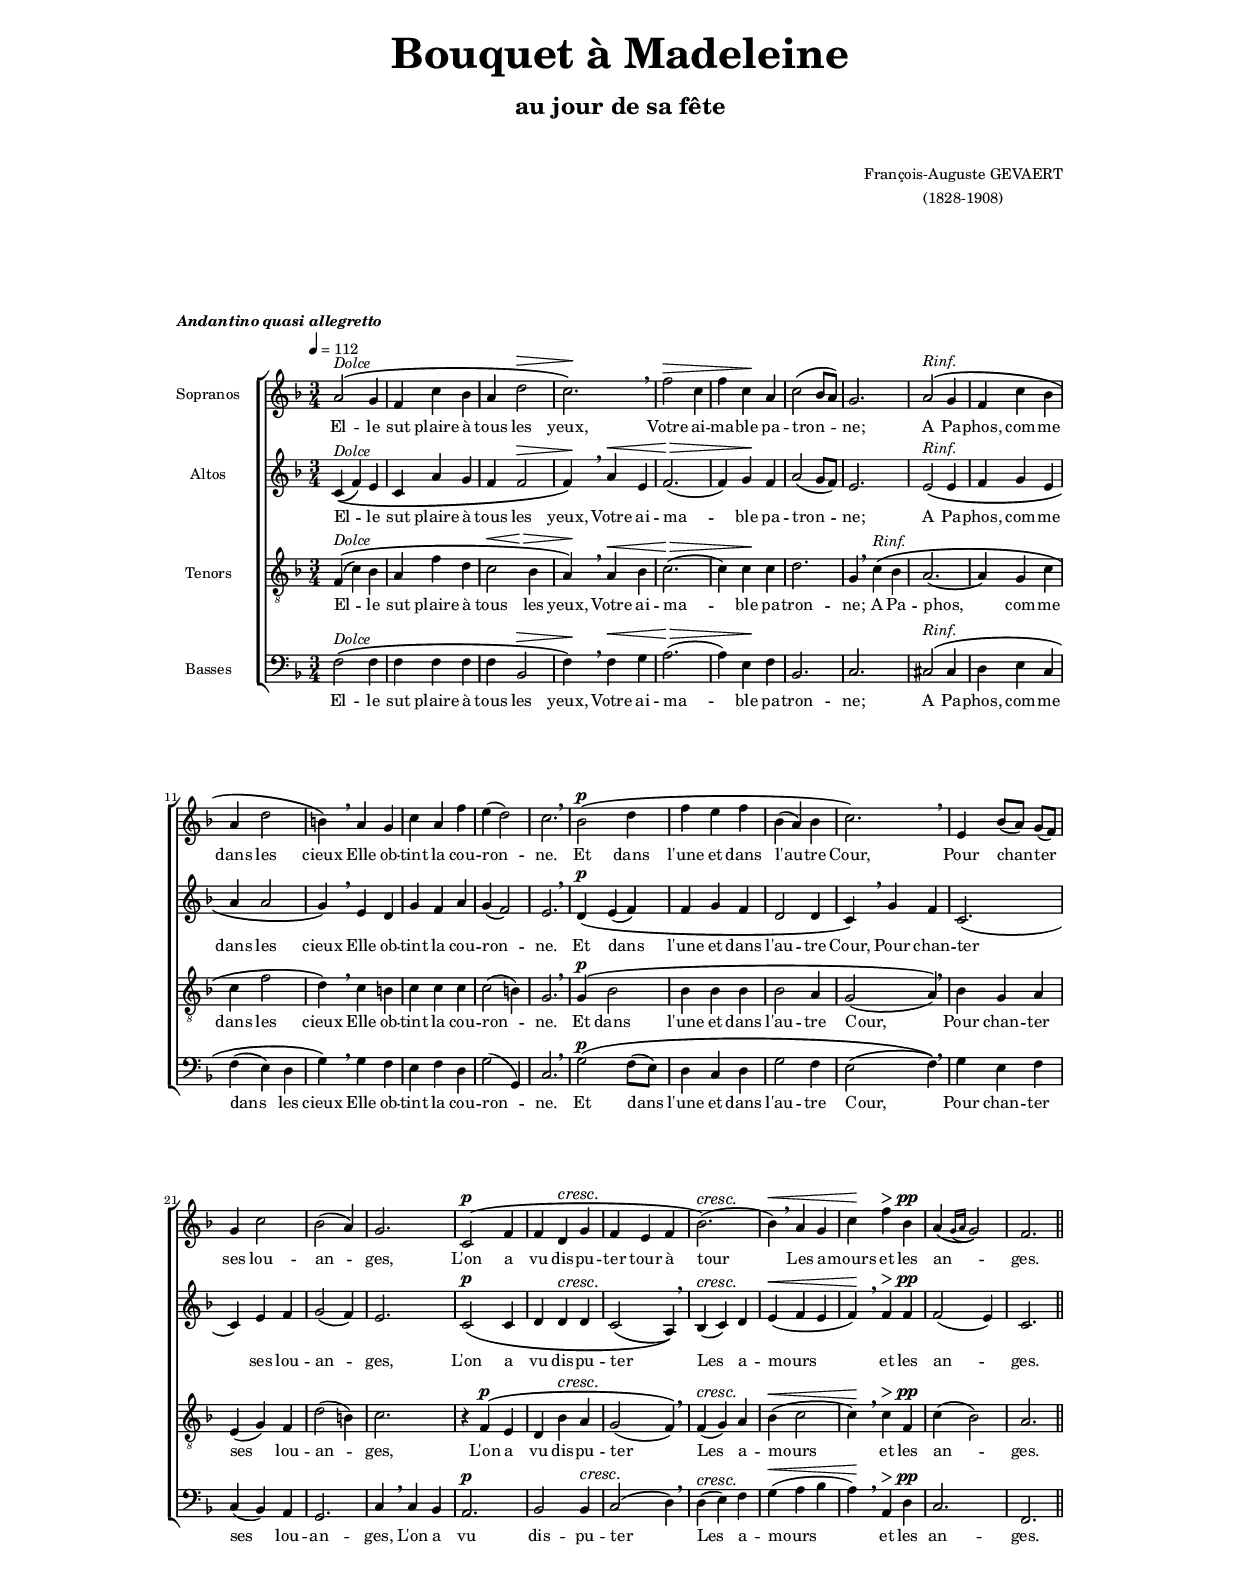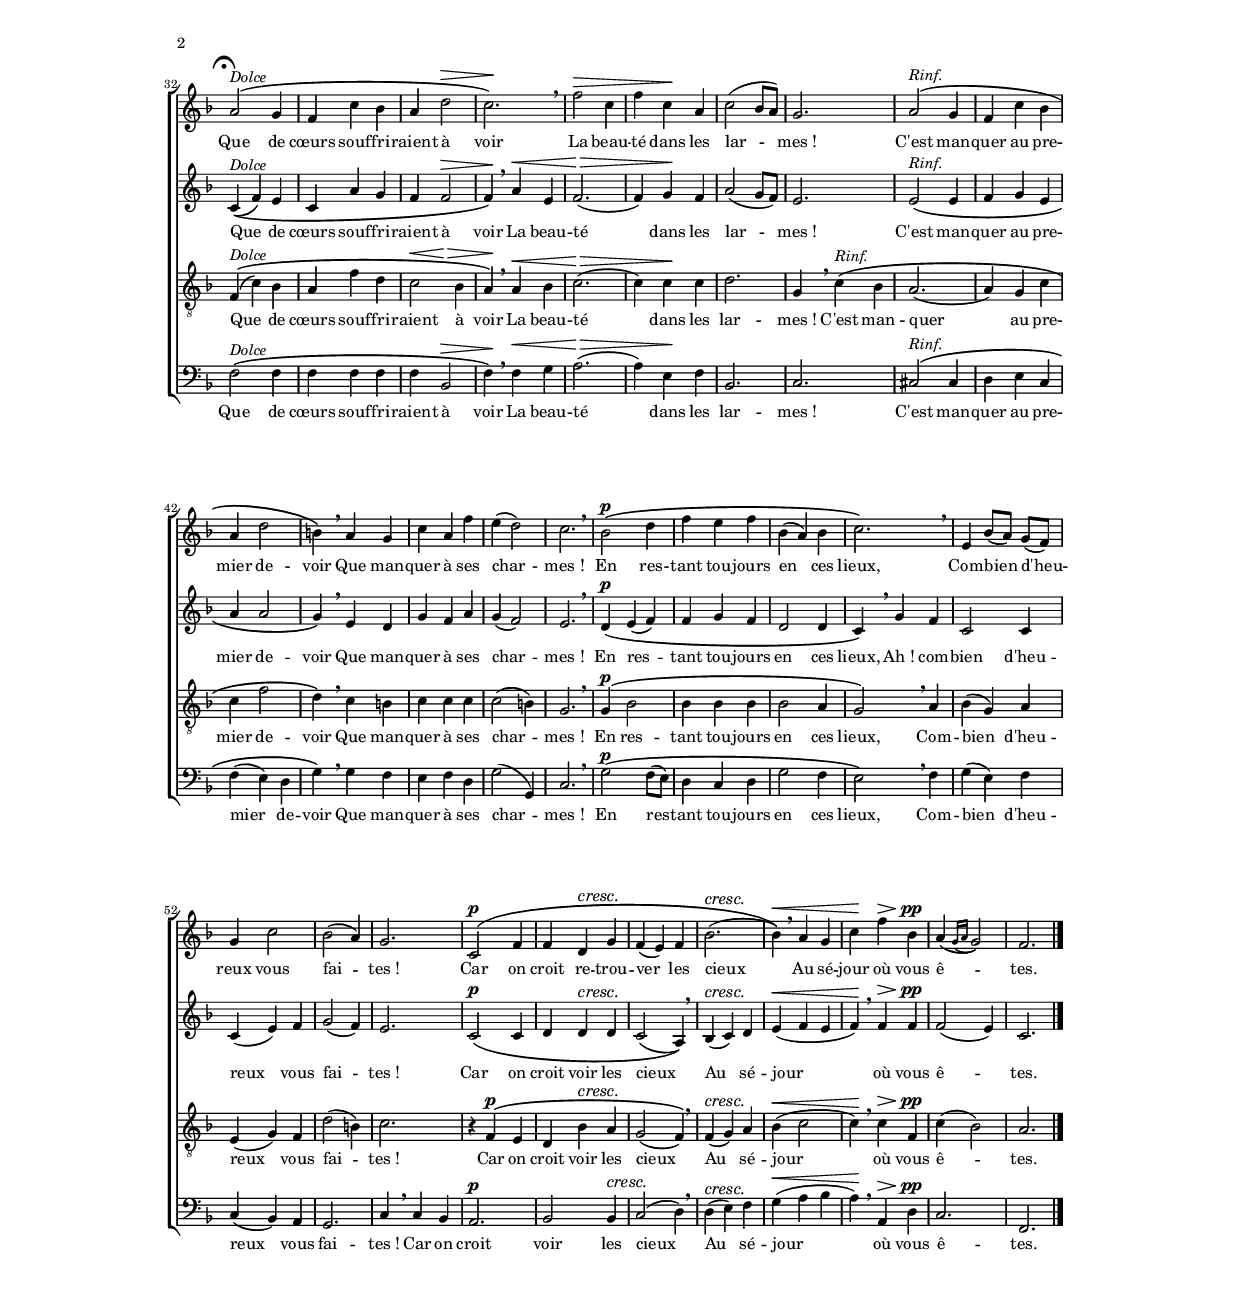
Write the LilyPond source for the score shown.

\version "2.12.1"

%---------------------------------------------------------------------------
%	COLLECTION DE CHOEURS
%	SANS ACCOMPAGNEMENT
%	Pour servir à l'étude du chant d'ensemble
%	dans les Conservatoires et Écoles de musique
%	Par F. A. GEVAERT
%	6e fascicule
%	Onze chansons françaises et wallonnes du XVIIe et XVIIIe siècle,
%	mises à 4 voix mixtes
%	Ed. Henry Lemoine et Cie
%
%
%	lastupdated = "2010/Apr/6"
%---------------------------------------------------------------------------

\paper {
	line-width = 15\cm 
	top-margin = 1.2\cm
	bottom-margin = 2.4\cm
}

#(set-global-staff-size 13)
#(ly:set-option 'point-and-click #f)

%---------------------------------------------------------------------------
%	
%---------------------------------------------------------------------------

\header {
	title = \markup \center-column {
		\pad-markup #3 {
			\fontsize #+5
			"Bouquet à Madeleine"
		}
	}
	subtitle = \markup {
		\fontsize #+3
		"au jour de sa fête"
	}
	composer = \markup {
		\pad-to-box #'(0 . 0) #'(3 . 9) \center-column {
			"François-Auguste GEVAERT"
			"(1828-1908)"
		}
	}
	meter = \markup {
		\pad-to-box #'(0 . 0) #'(0 . 18) \bold \italic { 
			Andantino quasi allegretto
		}
	}
}

%---------------------------------------------------------------------------
%	
%---------------------------------------------------------------------------

global = {
	\time 3/4
	\key f \major
	\tempo 4=112
	\override DynamicTextSpanner #'dash-period = #-1.0
	\override Score.Hairpin #'to-barline = ##f
}

print = {
	\autoBeamOff
	\dynamicUp
}

dolc = \markup { \italic { Dolce } }
rinf = \markup { \italic { Rinf. } }
smor = \markup { \italic { Smorz. } }

%---------------------------------------------------------------------------
%	NOTES
%---------------------------------------------------------------------------

Sop = \relative c' {
	\set Staff.instrumentName = #"Sopranos "
	
	a'2^\dolc\( g4
	f c' bes
	a d2\>
	c2.\)\! \breathe
	f2\> c4
	f c\! a
	c2( bes8[ a])
% 2
	g2.
	a2^\rinf\( g4
	f c' bes
	a d2
	b4\) \breathe a g
	c a f'
	e( d2)
	c2. \breathe
% 3
	bes2\p\( d4
	f e f
	bes,( a) bes
	c2.\) \breathe
	e,4 bes'8[( a)] g[( f)]
	g4 c2
	bes( a4)
	g2.
% 4
	c,2\p\( f4
	f \crescTextCresc d\< g
	f e f\!
	<< bes2.\)( { s4.\< s4.\! } >>
	\crescHairpin bes4)\< \breathe a g
	c\! f\> bes,\!\pp
	a( \acciaccatura { g16[ a] } g2)
	f2. \bar "||" \mark \markup { \musicglyph #"scripts.ufermata" }
% 5
	a2^\dolc\( g4
	f c' bes
	a d2\>
	c2.\)\! \breathe
	f2\> c4
	f c\! a
	c2( bes8[ a])
	g2.
% 6
	a2^\rinf\( g4
	f c' bes
	a d2
	b4\) \breathe a g
	c a f'
	e( d2)
	c2. \breathe
% 7
	bes2\p\( d4
	f e f
	bes,( a) bes
	c2.\) \breathe
	e,4 bes'8[( a]) g[( f])
	g4 c2
	bes( a4)
	g2.
% 8
	c,2\p\( f4
	f \crescTextCresc d\< g
	f( e) f\!
	<< bes2.( { s4.\< s4.\! } >>
	\crescHairpin bes4)\)\< \breathe a g
	c\! f\> bes,\!\pp
	a( \acciaccatura { g16[ a] } g2)
	f2. \bar "|."
}
 
Alt = \relative c' {
	\set Staff.instrumentName = #"Altos "

	c4^\dolc\(( f) e4
	c a' g
	f f2\>
	f4\)\! \breathe a\< e
	f2.\!\>(
	f4) g\! f
	a2( g8[ f])
% 2
	e2.
	e2^\rinf\( e4
	f g e
	a a2
	g4\) \breathe e d
	g f a
	g( f2)
	e2. \breathe
% 3
	d4\p\( e( f)
	f g f
	d2 d4
	c4\) \breathe g' f
	c2.(
	c4) e f
	g2( f4)
	e2.
% 4
	c2\p\( c4
	d \crescTextCresc d\< d
	c2( a4)\)\! \breathe
	bes\<( c) d\!
	\crescHairpin e4\<( f e
	f)\! \breathe f\> f\!\pp
	f2( e4)
	c2. \bar "||" \mark \markup { \musicglyph #"scripts.ufermata" }
% 5
	c4^\dolc\(( f) e4
	c a' g
	f f2\>
	f4\)\! \breathe a\< e
	f2.\!\>(
	f4) g\! f
	a2( g8[ f])
	e2.
% 6
	e2^\rinf\( e4
	f g e
	a a2
	g4\) \breathe e d
	g f a
	g( f2)
	e2. \breathe
% 7
	d4\p\( e( f)
	f g f
	d2 d4
	c4\) \breathe g' f
	c2 c4
	c4( e) f
	g2( f4)
	e2.
% 8
	c2\p\( c4
	d \crescTextCresc d\< d
	c2( a4)\)\! \breathe
	bes\<( c) d\!
	\crescHairpin e4\<( f e
	f)\! \breathe f\> f\!\pp
	f2( e4)
	c2. \bar "|."
}

Ten = \relative c {
	\set Staff.instrumentName = #"Tenors "	
	\clef "treble_8"

	f4^\dolc\(( c') bes4
	a f' d
	<< { c2 bes4 } { s4\< s4\!\> s4 } >>
	a4\)\! \breathe a\< bes
	c2.\!\>(
	c4) c\! c
	d2.
% 2
	g,4 \breathe c^\rinf\( bes
	a2.(
	a4) g c
	c f2
	d4\) \breathe c b
	c c c
	c2( b4)
	g2. \breathe
% 3
	g4\p\( bes2
	bes4 bes bes
	bes2 a4
	g2( a4)\) \breathe
	bes g a
	e( g) f
	d'2( b4)
	c2.
% 4
	r4 f,\p\( e
	d \crescTextCresc bes'\< a
	g2( f4)\)\! \breathe
	f\<( g) a\!
	\crescHairpin bes\<( c2
	c4)\! \breathe c\> f,\!\pp
	c'( bes2)
	a2. \bar "||" \mark \markup { \musicglyph #"scripts.ufermata" }
% 5
	f4^\dolc\(( c') bes4
	a f' d
	<< { c2 bes4 } { s4\< s4\!\> s4 } >>
	a4\)\! \breathe a\< bes
	c2.\!\>(
	c4) c\! c
	d2.
	g,4 \breathe c^\rinf\( bes
% 6
	a2.(
	a4) g c
	c f2
	d4\) \breathe c b
	c c c
	c2( b4)
	g2. \breathe
% 7
	g4\p\( bes2
	bes4 bes bes
	bes2 a4
	g2\) \breathe a4
	bes( g) a
	e( g) f
	d'2( b4)
	c2.
% 8
	r4 f,\p\( e
	d \crescTextCresc bes'\< a
	g2( f4)\)\! \breathe
	f\<( g) a\!
	\crescHairpin bes\<( c2
	c4)\! \breathe c\> f,\!\pp
	c'( bes2)
	a2. \bar "|."

}

Bas = \relative c {
	\set Staff.instrumentName = #"Basses "
	\clef bass

	f2^\dolc\( f4
	f f f
	f bes,2\>
	f'4\)\! \breathe f\< g
	a2.\!\>(
	a4) e\! f
	bes,2.
% 2
	c2.
	cis2^\rinf\( cis4
	d4 e c
	f( e) d
	g\) \breathe g f
	e f d
	g2( g,4)
	c2. \breathe
% 3
	g'2\p\( f8([ e])
	d4 c d
	g2 f4
	e2( f4)\) \breathe
	g e f
	c( bes) a
	g2.
	c4 \breathe c bes
% 4
	a2.\p
	bes2 \crescTextCresc bes4\< 
	c2( d4)\! \breathe
	d\<( e) f\!
	\crescHairpin g\<( a bes
	a4)\! \breathe a,\> d\!\pp
	c2.
	f, \bar "||" \mark \markup { \musicglyph #"scripts.ufermata" }
% 5
	f'2^\dolc\( f4
	f f f
	f bes,2\>
	f'4\)\! \breathe f\< g
	a2.\!\>(
	a4) e\! f
	bes,2.
	c2.
% 6
	cis2^\rinf\( cis4
	d4 e c
	f( e) d
	g\) \breathe g f
	e f d
	g2( g,4)
	c2. \breathe
% 7
	g'2\p\( f8([ e])
	d4 c d
	g2 f4
	e2\) \breathe f4
	g( e) f
	c( bes) a
	g2.
	c4 \breathe c bes
% 8
	a2.\p
	bes2 \crescTextCresc bes4\< 
	c2( d4)\! \breathe
	d\<( e) f\!
	\crescHairpin g\<( a bes
	a4)\! \breathe a,\> d\!\pp
	c2.
	f, \bar "|."	

}

%---------------------------------------------------------------------------
%	LYRICS
%---------------------------------------------------------------------------

texteA = \lyricmode {
	El -- le sut plaire à tous les yeux,
	Votre ai -- ma -- ble pa -- tron -- ne;
	A Pa -- phos, com -- me dans les cieux
	Elle ob -- tint la cou -- ron -- ne.
	Et dans l'une et dans l'au -- tre Cour,
	Pour chan -- ter ses lou -- an -- ges,
	L'on a vu dis -- pu -- ter tour à tour
	Les a -- mours et les an -- ges.
	Que de cœurs souf -- fri -- raient à voir
	La beau -- té dans les lar -- mes_!
	C'est man -- quer au pre -- mier de -- voir
	Que man -- quer à ses char -- mes_!
	En res -- tant tou -- jours en ces lieux,
	Com -- bien d'heu -- reux vous fai -- tes_!
	Car on croit re -- trou -- ver les cieux
	Au sé -- jour où vous ê -- tes.
}

texteB = \lyricmode {
	El -- le sut plaire à tous les yeux,
	Votre ai -- ma -- ble pa -- tron -- ne;
	A Pa -- phos, com -- me dans les cieux
	Elle ob -- tint la cou -- ron -- ne.
	Et dans l'une et dans l'au -- tre Cour,
	Pour chan -- ter ses lou -- an -- ges,
	L'on a vu dis -- pu -- ter
	Les a -- mours et les an -- ges.
	Que de cœurs souf -- fri -- raient à voir
	La beau -- té dans les lar -- mes_!
	C'est man -- quer au pre -- mier de -- voir
	Que man -- quer à ses char -- mes_!
	En res -- tant tou -- jours en ces lieux,
	Ah_! com -- bien d'heu -- reux vous fai -- tes_!
	Car on croit voir les cieux
	Au sé -- jour où vous ê -- tes.
}

texteC = \lyricmode {
	El -- le sut plaire à tous les yeux,
	Votre ai -- ma -- ble pa -- tron -- ne;
	A Pa -- phos, com -- me dans les cieux
	Elle ob -- tint la cou -- ron -- ne.
	Et dans l'une et dans l'au -- tre Cour,
	Pour chan -- ter ses lou -- an -- ges,
	L'on a vu dis -- pu -- ter
	Les a -- mours et les an -- ges.
	Que de cœurs souf -- fri -- raient à voir
	La beau -- té dans les lar -- mes_!
	C'est man -- quer au pre -- mier de -- voir
	Que man -- quer à ses char -- mes_!
	En res -- tant tou -- jours en ces lieux,
	Com -- bien d'heu -- reux vous fai -- tes_!
	Car on croit voir les cieux
	Au sé -- jour où vous ê -- tes.
}

%---------------------------------------------------------------------------
%	MIDI OUTPUT
%---------------------------------------------------------------------------

\score {
	<<
	\new Staff = "Sop" { \set Staff.midiInstrument = "oboe" \global \Sop }
	\new Staff = "Alt" { \set Staff.midiInstrument = "clarinet" \global \Alt }
	\new Staff = "Ten" { \set Staff.midiInstrument = "french horn" \global  \Ten }
	\new Staff = "Bas" { \set Staff.midiInstrument = "bassoon" \global  \Bas }
	>>
	\midi { \context { \Voice \remove "Dynamic_performer" } }
%	\midi { \context { \Score tempoWholesPerMinute = #(ly:make-moment 72 2) midiMinimumVolume = #0.2 midiMaximumVolume = #0.2 } }
}

%---------------------------------------------------------------------------
%	SHEET OUTPUT
%---------------------------------------------------------------------------

\score {
	\new ChoirStaff <<
		\new Voice << \global \print \Sop >> 
		\addlyrics { \texteA }
		\new Voice << \global \print \Alt >>
		\addlyrics { \texteB }
		\new Voice << \global \print \Ten >>
		\addlyrics { \texteC }
		\new Voice << \global \print \Bas >>
		\addlyrics { \texteC }
	>>
	\layout  { }
}

